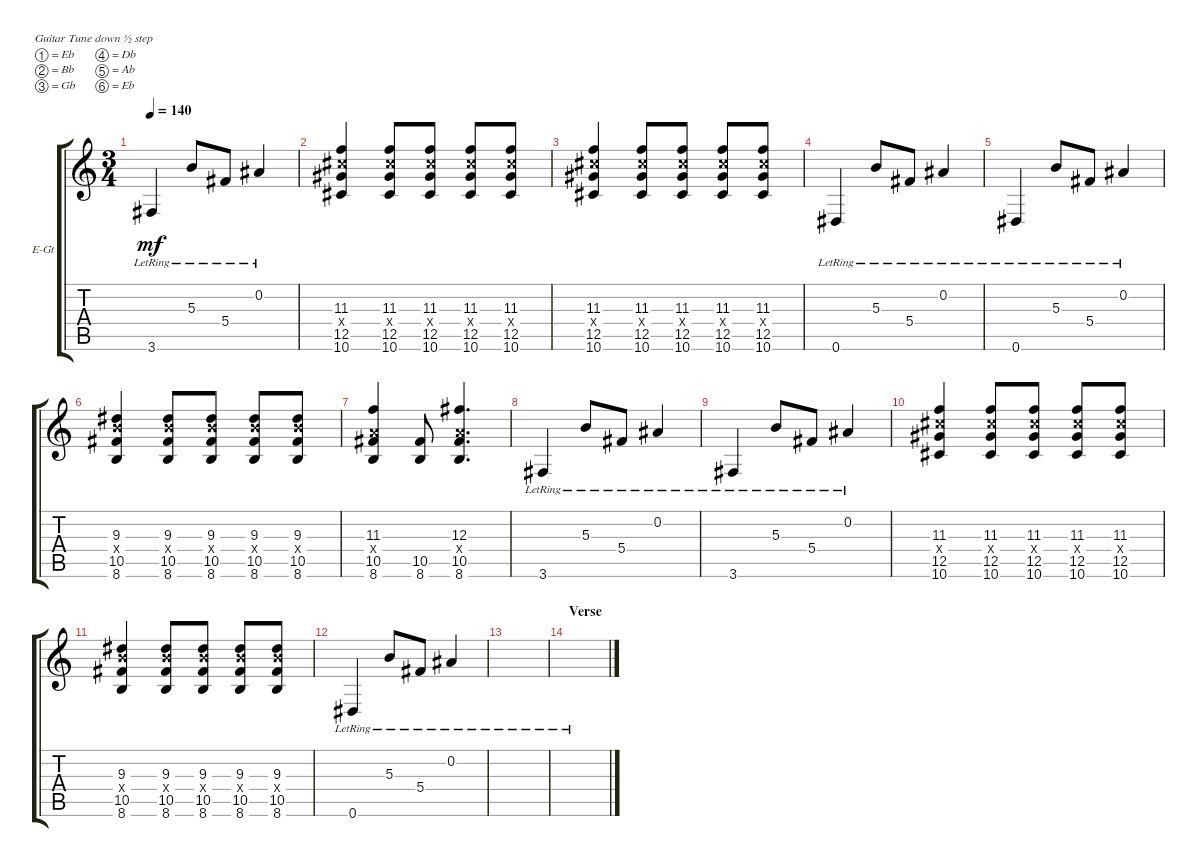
\defaultSystemsLayout 4
\bracketExtendMode groupsimilarinstruments
\firstSystemTrackNameOrientation horizontal
\otherSystemsTrackNameOrientation horizontal
\track ("Rhythm Guitar" "E-Gt") {instrument electricguitarmuted}
\staff {score tabs}
\tuning (Eb4 Bb3 Gb3 Db3 Ab2 Eb2)
\ts (3 4)
\tempo 140
\clef g2
\ks c
3.6{lr}.4{dy mf} 5.3{lr}.8 5.4{lr}.8 0.2{lr}.4 |
(10.6 12.5 12.4{x} 11.3).4 (10.6 12.5 12.4{x} 11.3).8 (10.6 12.5 12.4{x} 11.3).8 (10.6 12.5 12.4{x} 11.3).8 (10.6 12.5 12.4{x} 11.3).8 |
(10.6 12.5 12.4{x} 11.3).4 (10.6 12.5 12.4{x} 11.3).8 (10.6 12.5 12.4{x} 11.3).8 (10.6 12.5 12.4{x} 11.3).8 (10.6 12.5 12.4{x} 11.3).8 |
0.6{lr}.4 5.3{lr}.8 5.4{lr}.8 0.2{lr}.4 |
0.6{lr}.4 5.3{lr}.8 5.4{lr}.8 0.2{lr}.4 |
(8.6 10.5 10.4{x} 9.3).4 (8.6 10.5 10.4{x} 9.3).8 (8.6 10.5 10.4{x} 9.3).8 (8.6 10.5 10.4{x} 9.3).8 (8.6 10.5 10.4{x} 9.3).8 |
(8.6 10.5 8.4{x} 11.3).4 (8.6 10.5).8 (8.6 10.5 8.4{x} 12.3).4{d} |
3.6{lr}.4 5.3{lr}.8 5.4{lr}.8 0.2{lr}.4 |
3.6{lr}.4 5.3{lr}.8 5.4{lr}.8 0.2{lr}.4 |
(10.6 12.5 12.4{x} 11.3).4 (10.6 12.5 12.4{x} 11.3).8 (10.6 12.5 12.4{x} 11.3).8 (10.6 12.5 12.4{x} 11.3).8 (10.6 12.5 12.4{x} 11.3).8 |
(8.6 10.5 10.4{x} 9.3).4 (8.6 10.5 10.4{x} 9.3).8 (8.6 10.5 10.4{x} 9.3).8 (8.6 10.5 10.4{x} 9.3).8 (8.6 10.5 10.4{x} 9.3).8 |
0.6{lr}.4 5.3{lr}.8 5.4{lr}.8 0.2{lr}.4 |
|
\section ("" "Verse")
